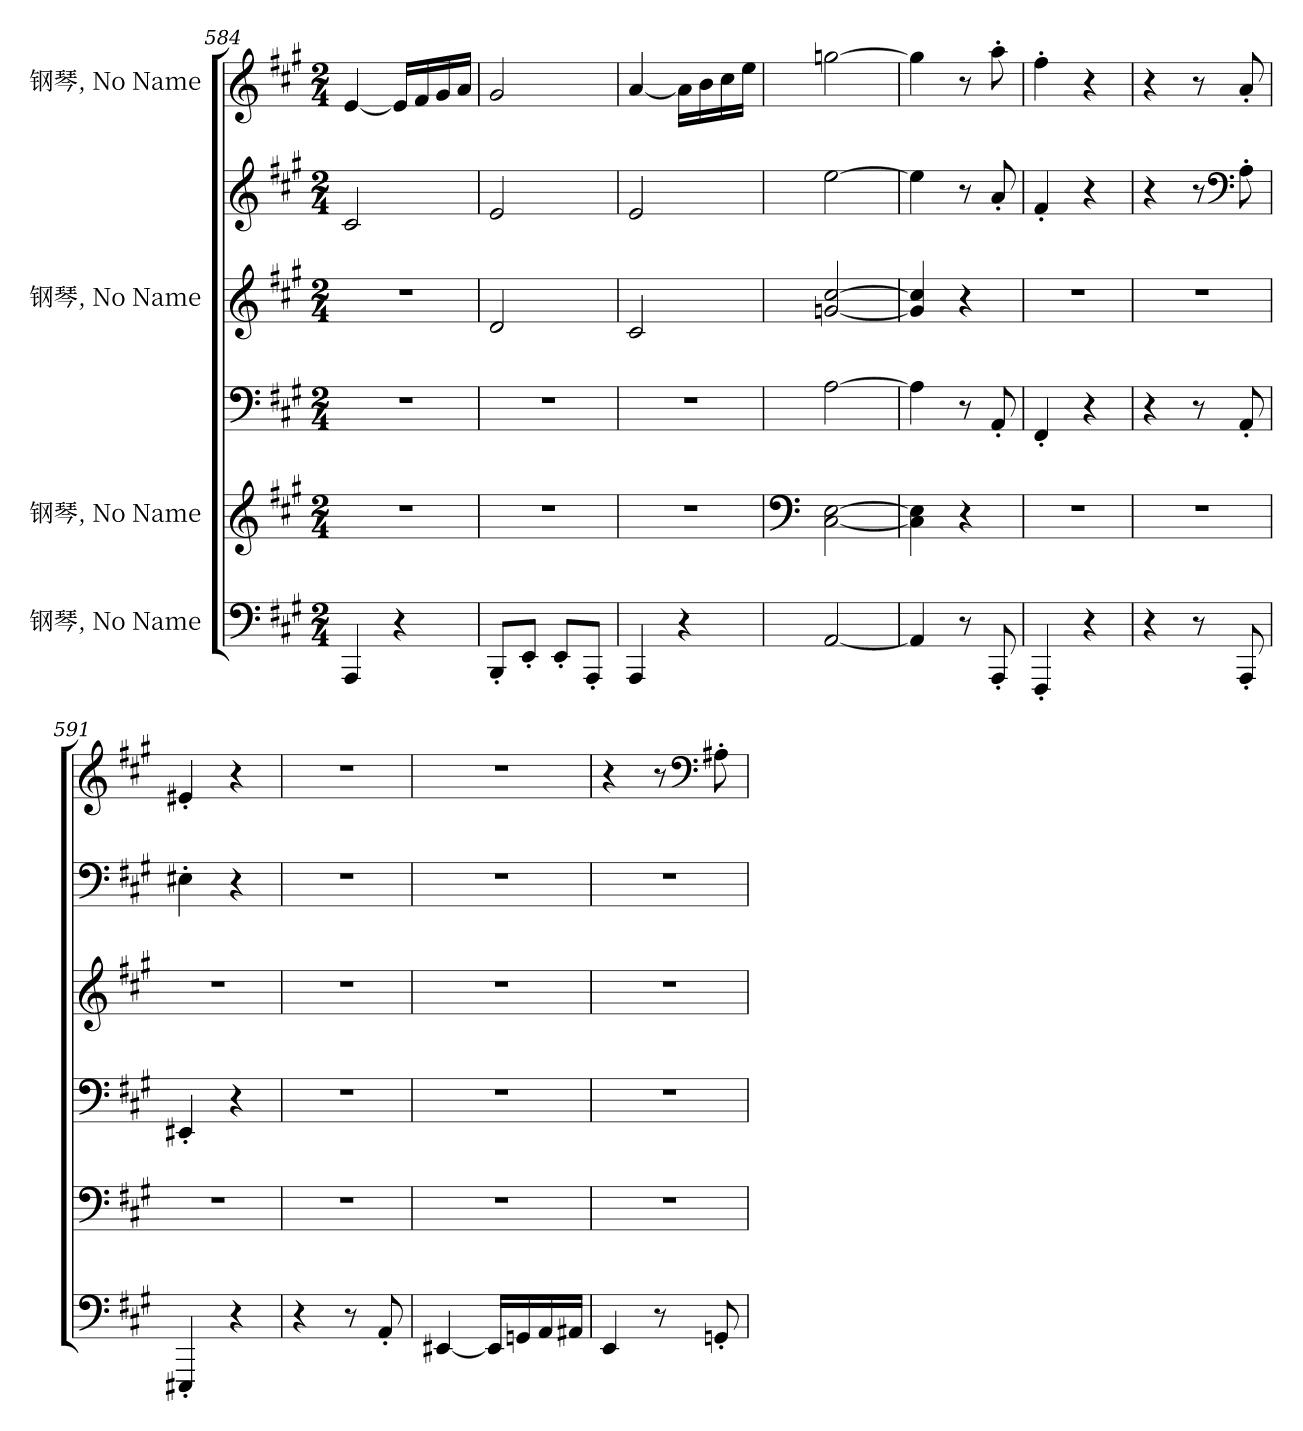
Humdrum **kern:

**kern	**kern	**kern	**kern	**kern	**kern
*part4	*part3	*part3	*part2	*part2	*part1
*staff6	*staff5	*staff4	*staff3	*staff2	*staff1
*I"钢琴, No Name	*I"钢琴, No Name	*	*I"钢琴, No Name	*	*I"钢琴, No Name
!!LO:LB:g=z
*clefF4	*clefG2	*clefF4	*clefG2	*clefG2	*clefG2
*k[f#c#g#]	*k[f#c#g#]	*k[f#c#g#]	*k[f#c#g#]	*k[f#c#g#]	*k[f#c#g#]
*M2/4	*M2/4	*M2/4	*M2/4	*M2/4	*M2/4
=584	=584	=584	=584	=584	=584
4AAA/	2r	2r	2r	2c#/	[4e/
4r	.	.	.	.	16e/LL]
.	.	.	.	.	16f#/
.	.	.	.	.	16g#/
.	.	.	.	.	16a/JJ
=585	=585	=585	=585	=585	=585
8BBB'/L	2r	2r	2d/	2e/	2g#/
8EE'/J	.	.	.	.	.
8EE'/L	.	.	.	.	.
8AAA'/J	.	.	.	.	.
=586	=586	=586	=586	=586	=586
4AAA/	2r	2r	2c#/	2e/	[4a/
4r	.	.	.	.	16a\LL]
.	.	.	.	.	16b\
*	*	*	*	*	*MM111
.	.	.	.	.	16cc#\
*	*	*	*	*	*MM83
.	.	.	.	.	16ee\JJ
=587	=587	=587	=587	=587	=587
*	*clefF4	*	*	*	*
*	*	*	*	*	*MM80
[2AA/	[2C#\ [2E\	[2A\	[2gn/ [2cc#/	[2ee\	[2ggn\
=588	=588	=588	=588	=588	=588
4AA/]	4C#\] 4E\]	4A\]	4g/] 4cc#/]	4ee\]	4gg\]
*	*	*	*	*	*MM120
8r	4r	8r	4r	8r	8r
8AAA'/	.	8AA'/	.	8a'/	8aa'\
=589	=589	=589	=589	=589	=589
*	*	*	*	*	*MM118
4FFF#'/	2r	4FF#'/	2r	4f#'/	4ff#'\
4r	.	4r	.	4r	4r
=590	=590	=590	=590	=590	=590
4r	2r	4r	2r	4r	4r
8r	.	8r	.	8r	8r
*	*	*	*	*clefF4	*
8AAA'/	.	8AA'/	.	8A'\	8a'/
=591	=591	=591	=591	=591	=591
4EEE#X'/	2r	4EE#X'/	2r	4E#X'\	4e#X'/
*	*	*	*	*	*MM100
4r	.	4r	.	4r	4r
!!LO:PB:g=z
=592	=592	=592	=592	=592	=592
4r	2r	2r	2r	2r	2r
8r	.	.	.	.	.
8AA'/	.	.	.	.	.
=593	=593	=593	=593	=593	=593
*	*	*	*	*	*MM121
[4EE#X/	2r	2r	2r	2r	2r
16EE#/LL]	.	.	.	.	.
16GGn/	.	.	.	.	.
16AA/	.	.	.	.	.
16AA#X/JJ	.	.	.	.	.
=594	=594	=594	=594	=594	=594
4EE/	2r	2r	2r	2r	4r
8r	.	.	.	.	8r
*	*	*	*	*	*clefF4
8GGn'/	.	.	.	.	8A#X'\
=	=	=	=	=	=
*-	*-	*-	*-	*-	*-
